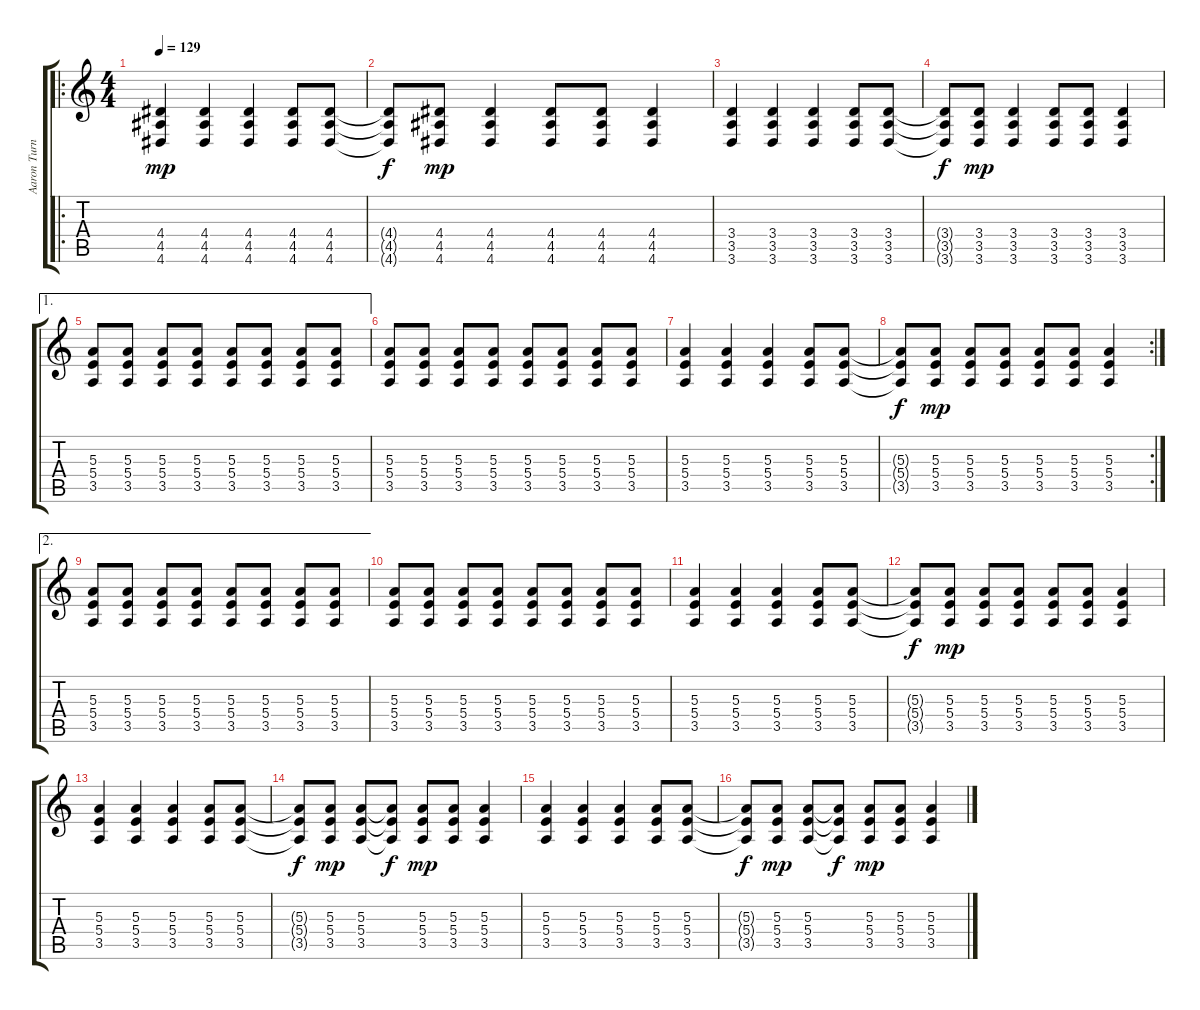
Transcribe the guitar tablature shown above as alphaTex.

\track ("Aaron Turner" "Aaron Turn") {instrument electricguitarclean}
\staff {score tabs}
\tuning (Db4 Ab3 E3 B2 Gb2 B1) {hide}
\ro
\ts (4 4)
\tempo 129
\clef g2
\ks c
(4.4 4.5 4.6).4{dy mp} (4.4 4.5 4.6).4 (4.4 4.5 4.6).4 (4.4 4.5 4.6).8 (4.4 4.5 4.6).8 |
(4.4{t} 4.5{t} 4.6{t}).8{dy f} (4.4 4.5 4.6).8{dy mp} (4.4 4.5 4.6).4 (4.4 4.5 4.6).8 (4.4 4.5 4.6).8 (4.4 4.5 4.6).4 |
(3.4 3.5 3.6).4 (3.4 3.5 3.6).4 (3.4 3.5 3.6).4 (3.4 3.5 3.6).8 (3.4 3.5 3.6).8 |
(3.4{t} 3.5{t} 3.6{t}).8{dy f} (3.4 3.5 3.6).8{dy mp} (3.4 3.5 3.6).4 (3.4 3.5 3.6).8 (3.4 3.5 3.6).8 (3.4 3.5 3.6).4 |
\ae 1
(5.3 5.4 3.5).8 (5.3 5.4 3.5).8 (5.3 5.4 3.5).8 (5.3 5.4 3.5).8 (5.3 5.4 3.5).8 (5.3 5.4 3.5).8 (5.3 5.4 3.5).8 (5.3 5.4 3.5).8 |
(5.3 5.4 3.5).8 (5.3 5.4 3.5).8 (5.3 5.4 3.5).8 (5.3 5.4 3.5).8 (5.3 5.4 3.5).8 (5.3 5.4 3.5).8 (5.3 5.4 3.5).8 (5.3 5.4 3.5).8 |
(5.3 5.4 3.5).4 (5.3 5.4 3.5).4 (5.3 5.4 3.5).4 (5.3 5.4 3.5).8 (5.3 5.4 3.5).8 |
\rc 2
(5.3{t} 5.4{t} 3.5{t}).8{dy f} (5.3 5.4 3.5).8{dy mp} (5.3 5.4 3.5).8 (5.3 5.4 3.5).8 (5.3 5.4 3.5).8 (5.3 5.4 3.5).8 (5.3 5.4 3.5).4 |
\ae 2
(5.3 5.4 3.5).8 (5.3 5.4 3.5).8 (5.3 5.4 3.5).8 (5.3 5.4 3.5).8 (5.3 5.4 3.5).8 (5.3 5.4 3.5).8 (5.3 5.4 3.5).8 (5.3 5.4 3.5).8 |
(5.3 5.4 3.5).8 (5.3 5.4 3.5).8 (5.3 5.4 3.5).8 (5.3 5.4 3.5).8 (5.3 5.4 3.5).8 (5.3 5.4 3.5).8 (5.3 5.4 3.5).8 (5.3 5.4 3.5).8 |
(5.3 5.4 3.5).4 (5.3 5.4 3.5).4 (5.3 5.4 3.5).4 (5.3 5.4 3.5).8 (5.3 5.4 3.5).8 |
(5.3{t} 5.4{t} 3.5{t}).8{dy f} (5.3 5.4 3.5).8{dy mp} (5.3 5.4 3.5).8 (5.3 5.4 3.5).8 (5.3 5.4 3.5).8 (5.3 5.4 3.5).8 (5.3 5.4 3.5).4 |
(5.3 5.4 3.5).4 (5.3 5.4 3.5).4 (5.3 5.4 3.5).4 (5.3 5.4 3.5).8 (5.3 5.4 3.5).8 |
(5.3{t} 5.4{t} 3.5{t}).8{dy f} (5.3 5.4 3.5).8{dy mp} (5.3 5.4 3.5).8 (5.3{t} 5.4{t} 3.5{t}).8{dy f} (5.3 5.4 3.5).8{dy mp} (5.3 5.4 3.5).8 (5.3 5.4 3.5).4 |
(5.3 5.4 3.5).4 (5.3 5.4 3.5).4 (5.3 5.4 3.5).4 (5.3 5.4 3.5).8 (5.3 5.4 3.5).8 |
(5.3{t} 5.4{t} 3.5{t}).8{dy f} (5.3 5.4 3.5).8{dy mp} (5.3 5.4 3.5).8 (5.3{t} 5.4{t} 3.5{t}).8{dy f} (5.3 5.4 3.5).8{dy mp} (5.3 5.4 3.5).8 (5.3 5.4 3.5).4
